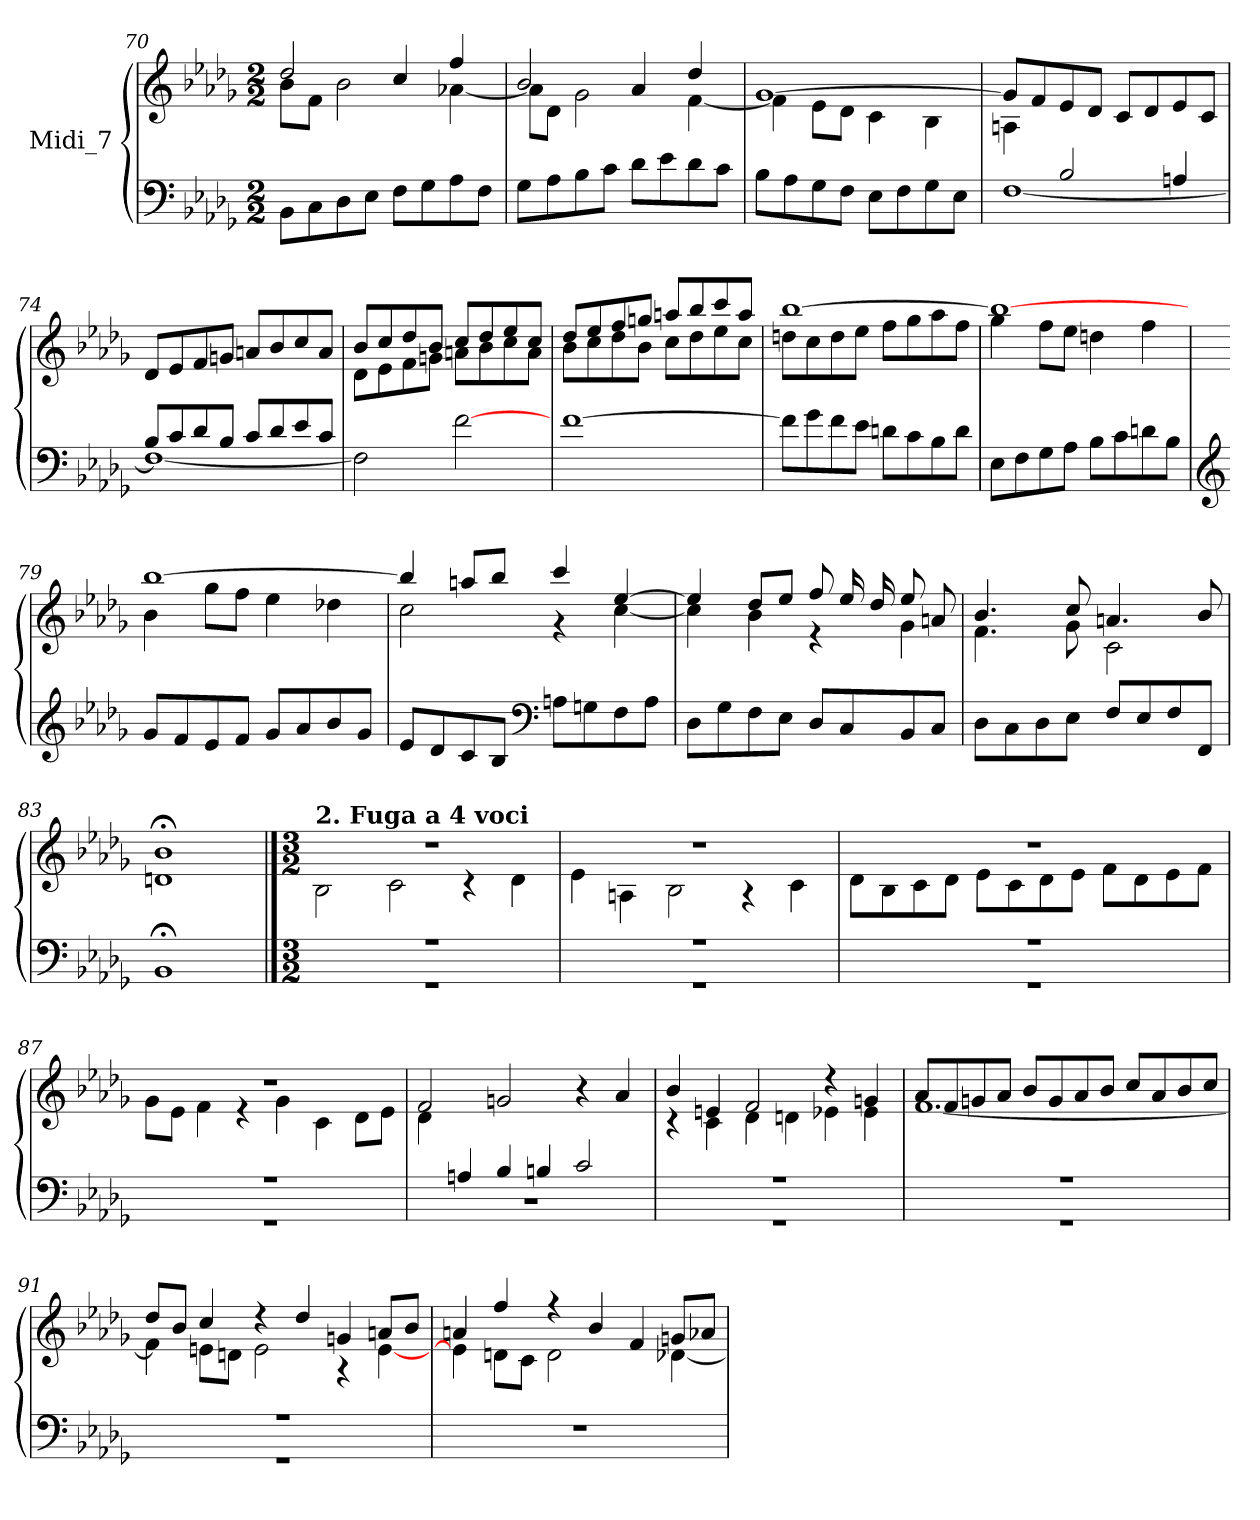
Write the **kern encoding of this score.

**kern	**kern
*part1	*part1
*staff2	*staff1
*I"Midi_7	*
*clefF4	*clefG2
*k[b-e-a-d-g-]	*k[b-e-a-d-g-]
*D-:	*D-:
*M2/2	*M2/2
=70	=70
*^	*^
1ryy	8BB-\L	2dd-/	8b-\L
.	8C\	.	8f\J
.	8D-\	.	2b-\
.	8E-\J	.	.
.	8F\L	4cc/	.
.	8G-\	.	.
.	8A-\	4ff/	[4a-X\
.	8F\J	.	.
=71	=71	=71	=71
1ryy	8G-\L	2b-/	8a-L]
.	8A-\	.	8d-J
.	8B-\	.	2g-\
.	8c\J	.	.
.	8d-\L	4a-/	.
.	8e-\	.	.
.	8d-\	4dd-/	[4f\
.	8c\J	.	.
!!LO:LB:g=z	!!
=72	=72	=72	=72
1ryy	8B-\L	[1g-/	4f\]
.	8A-\	.	.
.	8G-\	.	8e-\L
.	8F\J	.	8d-\J
.	8E-\L	.	4c\
.	8F\	.	.
.	8G-\	.	4B-\
.	8E-\J	.	.
=73	=73	=73	=73
4ryy	[1F\	8g-L]	4An\
.	.	8f	.
2B-/	.	8e-	4ryy
.	.	8d-J	.
.	.	8cL	2ryy
.	.	8d-	.
4An/	.	8e-	.
.	.	8cJ	.
=74	=74	=74	=74
8B-/L	1F\_	8d-L	1ryy
8c/	.	8e-	.
8d-/	.	8f	.
8B-/J	.	8gnJ	.
8c/L	.	8an/L	.
8d-/	.	8b-/	.
8e-/	.	8cc/	.
8c/J	.	8a/J	.
*v	*v	*	*
!!LO:LB:g=z	!!
=75	=75	=75
2F]	8b-L	8d-L
.	8cc	8e-
.	8dd-	8f
.	8b-J	8gnJ
[2f	8cc/L	8an\L
.	8dd-/	8b-\
.	8ee-/	8cc\
.	8cc/J	8a\J
=76	=76	=76
[1f	8dd-L	8b-\L
.	8ee-	8cc\
.	8ff	8dd-\
.	8ggnJ	8b-\J
.	8aan/L	8ccL
.	8bb-/	8dd-
.	8ccc/	8ee-
.	8aa/J	8ccJ
=77	=77	=77
8fL]	[1bb-/	8ddnL
8g-	.	8cc
8f	.	8dd
8e-J	.	8ee-J
8dnL	.	8ffL
8c	.	8gg-
8B-	.	8aa-
8dJ	.	8ffJ
!!LO:LB:g=z	!!
=78	=78	=78
8E-L	1bb-/_	4gg-\
8F	.	.
8G-	.	8ff\L
8A-J	.	8ee-\J
8B-L	.	4ddn\
8c	.	.
8dn	.	4ff\
8B-J	.	.
=79	=79	=79
*clefG2	*	*
8g-L	[1bb-/	4b-\
8f	.	.
8e-	.	8gg-\L
8fJ	.	8ff\J
8g-L	.	4ee-\
8a-	.	.
8b-	.	4dd-X\
8g-J	.	.
=80	=80	=80
8e-L	4bb-/]	2cc\
8d-	.	.
8c	8aan/L	.
8B-J	8bb-/J	.
*clefF4	*	*
8AnL	4ccc/	4r
8Gn	.	.
8F	[4ee-/	[4cc\
8AJ	.	.
!!LO:LB:g=z	!!
=81	=81	=81
8D-L	4ee-/]	4cc\]
8G-	.	.
8F	8dd-L	4b-\
8E-J	8ee-J	.
8D-L	8ff/L	4r
8C	16ee-/L	.
.	16dd-/	.
8BB-	8ee-/	4g-\
8CJ	8an/J	.
=82	=82	=82
8D-L	4.b-/	4.f\
8C	.	.
8D-	.	.
8E-J	8cc/	8g-\
8FL	4.an/	2c\
8E-	.	.
8F	.	.
8FFJ	8b-/	.
=83	=83	=83
1BB-;	1b-;</	1dn\
!!LO:LB:g=z	!!
==84	==84	==84
*M3/2	*M3/2	*
*^	*	*
!	!	!LO:TX:a:B:t=2. Fuga a 4 voci	!
!LO:N:vis=1	!LO:N:vis=1	!LO:N:vis=1	!
1.r	1.r	1.r	2B-\
.	.	.	2c\
.	.	.	4r
.	.	.	4d-\
=85	=85	=85	=85
!LO:N:vis=1	!LO:N:vis=1	!LO:N:vis=1	!
1.r	1.r	1.r	4e-\
.	.	.	4An\
.	.	.	2B-\
.	.	.	4r
.	.	.	4c\
=86	=86	=86	=86
!LO:N:vis=1	!LO:N:vis=1	!LO:N:vis=1	!
1.r	1.r	1.r	8d-L
.	.	.	8B-
.	.	.	8c
.	.	.	8d-J
.	.	.	8e-\L
.	.	.	8c\
.	.	.	8d-\
.	.	.	8e-\J
.	.	.	8fL
.	.	.	8d-
.	.	.	8e-
.	.	.	8fJ
=87	=87	=87	=87
!LO:N:vis=1	!LO:N:vis=1	!LO:N:vis=1	!
1.r	1.r	1.r	8g-L
.	.	.	8e-J
.	.	.	4f\
.	.	.	4r
.	.	.	4g-\
.	.	.	4c\
.	.	.	8d-\L
.	.	.	8e-\J
!!LO:LB:g=z	!!
=88	=88	=88	=88
!	!LO:N:vis=1	!	!
4ryy	1.r	2f/	4d-\
4An/	.	.	4ryy
4B-/	.	2gn/	2ryy
4Bn/	.	.	.
2c/	.	4r	2ryy
.	.	4a-/	.
=89	=89	=89	=89
!LO:N:vis=1	!LO:N:vis=1	!	!
1.r	1.r	4b-/	4r
.	.	4en/	4c\
.	.	2f/	4d-\
.	.	.	4dn\
.	.	4r	4e-\
.	.	4gn/	4e-\
=90	=90	=90	=90
!LO:N:vis=1	!LO:N:vis=1	!	!
1.r	1.r	8a-/L	[1.f\
.	.	8f/	.
.	.	8gn/	.
.	.	8a-/J	.
.	.	8b-L	.
.	.	8g	.
.	.	8a-	.
.	.	8b-J	.
.	.	8cc/L	.
.	.	8a-/	.
.	.	8b-/	.
.	.	8cc/J	.
=91	=91	=91	=91
!LO:N:vis=1	!LO:N:vis=1	!	!
1.r	1.r	8dd-/L	4f\]
.	.	8b-/J	.
.	.	4cc/	8en\L
.	.	.	8dn\J
.	.	4r	2e\
.	.	4dd-/	.
.	.	4gn/	4r
.	.	8an/L	[4e\
.	.	8b-/J	.
*v	*v	*	*
!!LO:LB:g=z	!!
=92	=92	=92
!LO:N:vis=1	!	!
1.r	4an/	4e-\]
.	4ff/	8dn\L
.	.	8c\J
.	4r	2d\
.	4b-/	.
.	4f/	4ryy
.	8gnL	[4d-X\
.	8a-XJ	.
*	*v	*v
=	=
*-	*-
